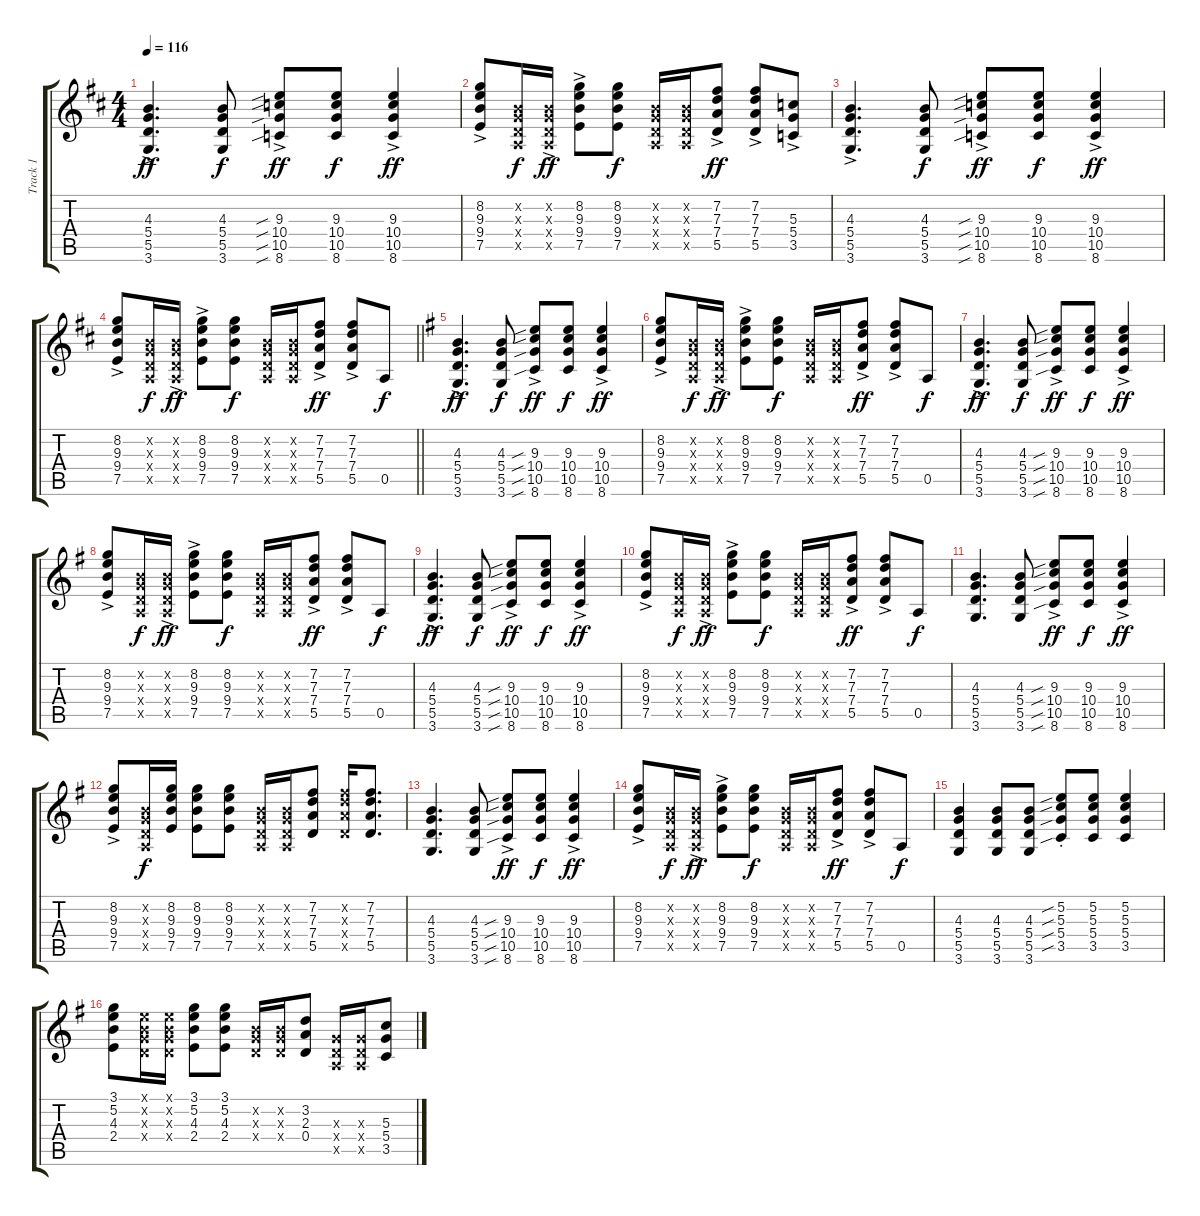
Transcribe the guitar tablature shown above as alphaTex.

\track ("Track 1" "Track 1") {instrument acousticguitarsteel}
\staff {score tabs}
\tuning (E4 B3 G3 D3 A2 E2) {hide}
\ts (4 4)
\tempo 116
\clef g2
\ks d
(4.3{ac} 5.4{ac} 5.5{ac} 3.6{ac}).4{d dy ff instrument distortionguitar} (4.3 5.4 5.5 3.6).8{dy f} (9.3{sib ac} 10.4{sib ac} 10.5{sib ac} 8.6{sib ac}).8{dy ff} (9.3 10.4 10.5 8.6).8{dy f} (9.3{ac} 10.4{ac} 10.5{ac} 8.6{ac}).4{dy ff} |
(8.2{ac} 9.3{ac} 9.4{ac} 7.5{ac}).8 (0.2{x} 0.3{x} 0.4{x} 0.5{x}).16{dy f} (0.2{ac x} 0.3{ac x} 0.4{ac x} 0.5{ac x}).16{dy ff} (8.2{ac} 9.3{ac} 9.4{ac} 7.5{ac}).8 (8.2 9.3 9.4 7.5).8{dy f} (0.2{x} 0.3{x} 0.4{x} 0.5{x}).16 (0.2{x} 0.3{x} 0.4{x} 0.5{x}).16 (7.2{ac} 7.3{ac} 7.4{ac} 5.5{ac}).8{dy ff} (7.2{ac} 7.3{ac} 7.4{ac} 5.5{ac}).8 (5.3{ac} 5.4{ac} 3.5{ac}).8 |
(4.3{ac} 5.4{ac} 5.5{ac} 3.6{ac}).4{d} (4.3 5.4 5.5 3.6).8{dy f} (9.3{sib ac} 10.4{sib ac} 10.5{sib ac} 8.6{sib ac}).8{dy ff} (9.3 10.4 10.5 8.6).8{dy f} (9.3{ac} 10.4{ac} 10.5{ac} 8.6{ac}).4{dy ff} |
\barLineRight lightlight
(8.2{ac} 9.3{ac} 9.4{ac} 7.5{ac}).8 (0.2{x} 0.3{x} 0.4{x} 0.5{x}).16{dy f} (0.2{ac x} 0.3{ac x} 0.4{ac x} 0.5{ac x}).16{dy ff} (8.2{ac} 9.3{ac} 9.4{ac} 7.5{ac}).8 (8.2 9.3 9.4 7.5).8{dy f} (0.2{x} 0.3{x} 0.4{x} 0.5{x}).16 (0.2{x} 0.3{x} 0.4{x} 0.5{x}).16 (7.2{ac} 7.3{ac} 7.4{ac} 5.5{ac}).8{dy ff} (7.2{ac} 7.3{ac} 7.4{ac} 5.5{ac}).8 0.5.8{dy f} |
\ks g
(4.3{ac} 5.4{ac} 5.5{ac} 3.6{ac}).4{d dy ff} (4.3 5.4 5.5 3.6).8{dy f} (9.3{sib ac} 10.4{sib ac} 10.5{sib ac} 8.6{sib ac}).8{dy ff} (9.3 10.4 10.5 8.6).8{dy f} (9.3{ac} 10.4{ac} 10.5{ac} 8.6{ac}).4{dy ff} |
(8.2{ac} 9.3{ac} 9.4{ac} 7.5{ac}).8 (0.2{x} 0.3{x} 0.4{x} 0.5{x}).16{dy f} (0.2{ac x} 0.3{ac x} 0.4{ac x} 0.5{ac x}).16{dy ff} (8.2{ac} 9.3{ac} 9.4{ac} 7.5{ac}).8 (8.2 9.3 9.4 7.5).8{dy f} (0.2{x} 0.3{x} 0.4{x} 0.5{x}).16 (0.2{x} 0.3{x} 0.4{x} 0.5{x}).16 (7.2{ac} 7.3{ac} 7.4{ac} 5.5{ac}).8{dy ff} (7.2{ac} 7.3{ac} 7.4{ac} 5.5{ac}).8 0.5.8{dy f} |
(4.3{ac} 5.4{ac} 5.5{ac} 3.6{ac}).4{d dy ff} (4.3 5.4 5.5 3.6).8{dy f} (9.3{sib ac} 10.4{sib ac} 10.5{sib ac} 8.6{sib ac}).8{dy ff} (9.3 10.4 10.5 8.6).8{dy f} (9.3{ac} 10.4{ac} 10.5{ac} 8.6{ac}).4{dy ff} |
(8.2{ac} 9.3{ac} 9.4{ac} 7.5{ac}).8 (0.2{x} 0.3{x} 0.4{x} 0.5{x}).16{dy f} (0.2{ac x} 0.3{ac x} 0.4{ac x} 0.5{ac x}).16{dy ff} (8.2{ac} 9.3{ac} 9.4{ac} 7.5{ac}).8 (8.2 9.3 9.4 7.5).8{dy f} (0.2{x} 0.3{x} 0.4{x} 0.5{x}).16 (0.2{x} 0.3{x} 0.4{x} 0.5{x}).16 (7.2{ac} 7.3{ac} 7.4{ac} 5.5{ac}).8{dy ff} (7.2{ac} 7.3{ac} 7.4{ac} 5.5{ac}).8 0.5.8{dy f} |
(4.3{ac} 5.4{ac} 5.5{ac} 3.6{ac}).4{d dy ff} (4.3 5.4 5.5 3.6).8{dy f} (9.3{sib ac} 10.4{sib ac} 10.5{sib ac} 8.6{sib ac}).8{dy ff} (9.3 10.4 10.5 8.6).8{dy f} (9.3{ac} 10.4{ac} 10.5{ac} 8.6{ac}).4{dy ff} |
(8.2{ac} 9.3{ac} 9.4{ac} 7.5{ac}).8 (0.2{x} 0.3{x} 0.4{x} 0.5{x}).16{dy f} (0.2{ac x} 0.3{ac x} 0.4{ac x} 0.5{ac x}).16{dy ff} (8.2{ac} 9.3{ac} 9.4{ac} 7.5{ac}).8 (8.2 9.3 9.4 7.5).8{dy f} (0.2{x} 0.3{x} 0.4{x} 0.5{x}).16 (0.2{x} 0.3{x} 0.4{x} 0.5{x}).16 (7.2{ac} 7.3{ac} 7.4{ac} 5.5{ac}).8{dy ff} (7.2{ac} 7.3{ac} 7.4{ac} 5.5{ac}).8 0.5.8{dy f} |
(4.3 5.4 5.5 3.6).4{d} (4.3 5.4 5.5 3.6).8 (9.3{sib ac} 10.4{sib ac} 10.5{sib ac} 8.6{sib ac}).8{dy ff} (9.3 10.4 10.5 8.6).8{dy f} (9.3{ac} 10.4{ac} 10.5{ac} 8.6{ac}).4{dy ff} |
(8.2{ac} 9.3{ac} 9.4{ac} 7.5{ac}).8 (0.2{x} 0.3{x} 0.4{x} 0.5{x}).16{dy f} (8.2 9.3 9.4 7.5).16 (8.2 9.3 9.4 7.5).8 (8.2 9.3 9.4 7.5).8 (0.2{x} 0.3{x} 0.4{x} 0.5{x}).16 (0.2{x} 0.3{x} 0.4{x} 0.5{x}).16 (7.2 7.3 7.4 5.5).8 (7.2{x} 7.3{x} 7.4{x} 5.5{x}).16 (7.2 7.3 7.4 5.5).8{d} |
(4.3 5.4 5.5 3.6).4{d} (4.3 5.4 5.5 3.6).8 (9.3{sib ac} 10.4{sib ac} 10.5{sib ac} 8.6{sib ac}).8{dy ff} (9.3 10.4 10.5 8.6).8{dy f} (9.3{ac} 10.4{ac} 10.5{ac} 8.6{ac}).4{dy ff} |
(8.2{ac} 9.3{ac} 9.4{ac} 7.5{ac}).8 (0.2{x} 0.3{x} 0.4{x} 0.5{x}).16{dy f} (0.2{ac x} 0.3{ac x} 0.4{ac x} 0.5{ac x}).16{dy ff} (8.2{ac} 9.3{ac} 9.4{ac} 7.5{ac}).8 (8.2 9.3 9.4 7.5).8{dy f} (0.2{x} 0.3{x} 0.4{x} 0.5{x}).16 (0.2{x} 0.3{x} 0.4{x} 0.5{x}).16 (7.2{ac} 7.3{ac} 7.4{ac} 5.5{ac}).8{dy ff} (7.2{ac} 7.3{ac} 7.4{ac} 5.5{ac}).8 0.5.8{dy f} |
(4.3 5.4 5.5 3.6).4 (4.3 5.4 5.5 3.6).8 (4.3 5.4 5.5 3.6).8 (5.2{sib st} 5.3{sib st} 5.4{sib st} 3.5{sib st}).8 (5.2 5.3 5.4 3.5).8 (5.2 5.3 5.4 3.5).4 |
(3.1 5.2 4.3 2.4).8 (0.1{x} 0.2{x} 0.3{x} 0.4{x}).16 (0.1{x} 0.2{x} 0.3{x} 0.4{x}).16 (3.1 5.2 4.3 2.4).8 (3.1 5.2 4.3 2.4).8 (0.2{x} 0.3{x} 0.4{x}).16 (0.2{x} 0.3{x} 0.4{x}).16 (3.2 2.3 0.4).8 (0.3{x} 0.4{x} 0.5{x}).16 (0.3{x} 0.4{x} 0.5{x}).16 (5.3 5.4 3.5).8
